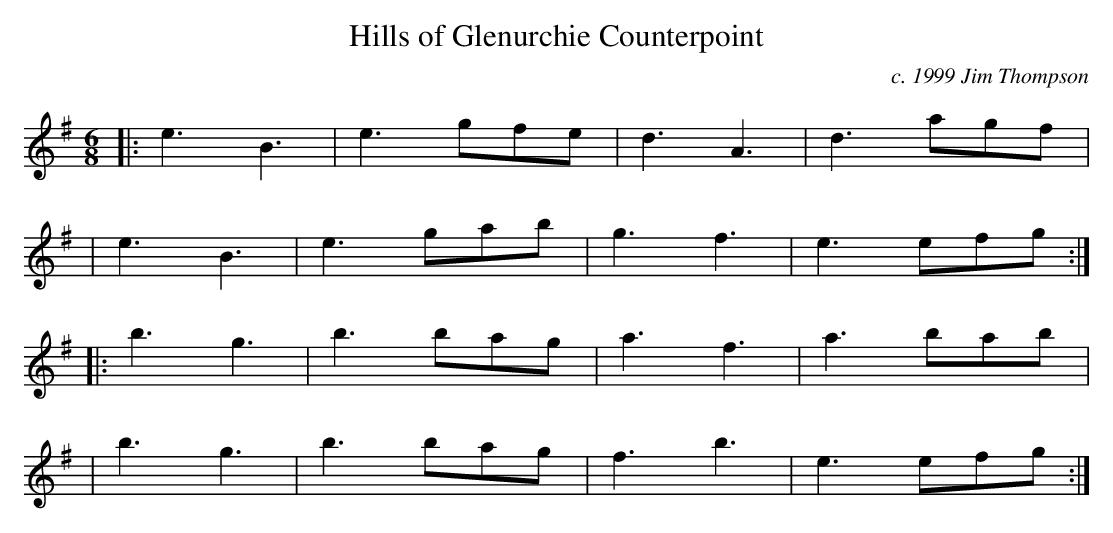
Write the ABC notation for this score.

X:1
T:Hills of Glenurchie Counterpoint
C:c. 1999 Jim Thompson
E:24
M:6/8
K:Em
\bigskip
\bigskip
|: e3 B3 | e3 gfe | d3 A3 | d3 agf |
| e3 B3 | e3 gab | g3 f3 | e3 efg :|
|: b3 g3 | b3 bag | a3 f3 | a3 bab |
| b3 g3 | b3 bag | f3 b3 | e3 efg :|
